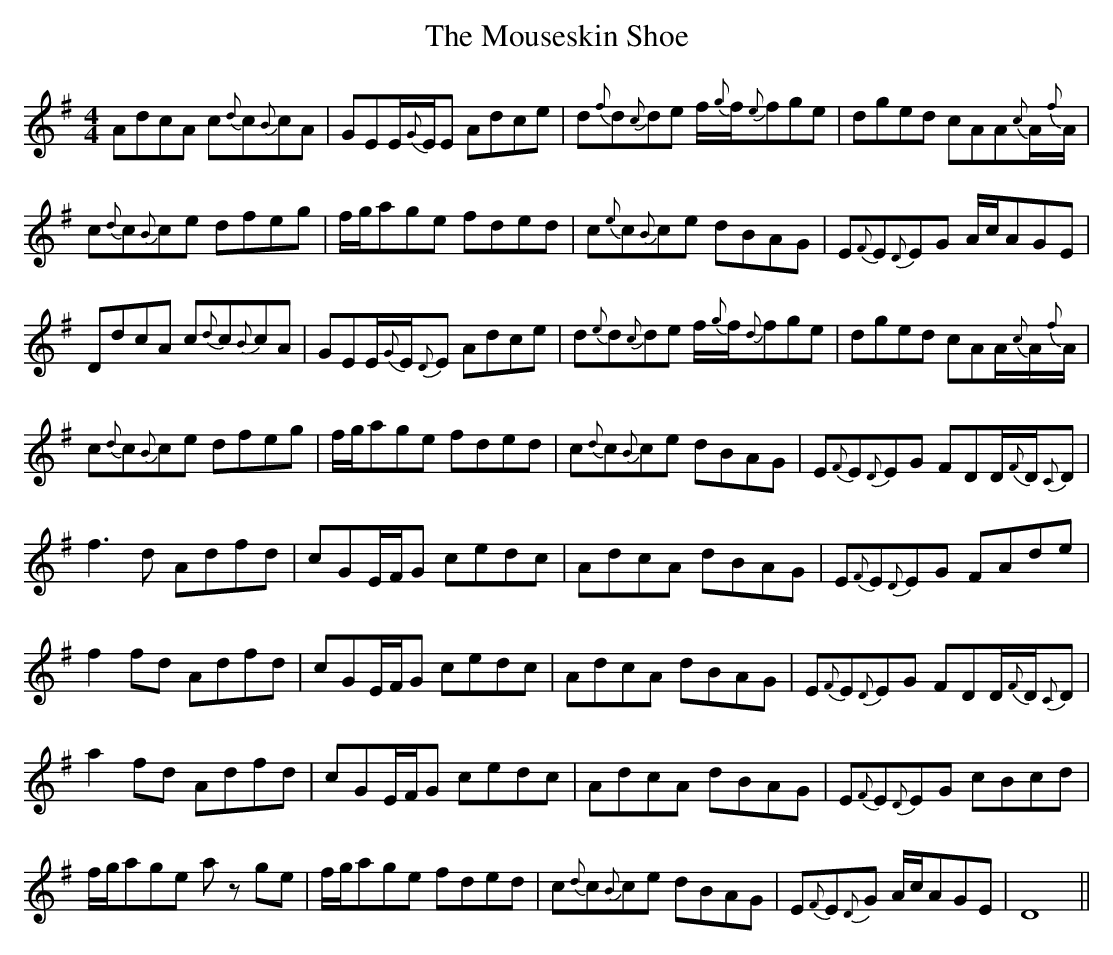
X:1
T: Mouseskin Shoe, The
M: 4/4
L: 1/8
K: Gmaj
AdcA c{d}c{B}cA | GEE/2{G}E/2E Adce | d{f}d{c}de f/2{g}f/2{e}fge | dged cAA{c}A/2{f}A/2 |
c{d}c{B}ce dfeg | f/2g/2age fded | c{e}c{B}ce dBAG| E{F}E{D}EG A/2c/2AGE |
DdcA c{d}c{B}cA | GEE/2{G}E/2{D}E Adce | d{e}d{c}de f/2{g}f/2{d}fge | dged cAA/2{c}A/2{f}A/2|
c{d}c{B}ce dfeg | f/2g/2age fded | c{d}c{B}ce dBAG | E{F}E{D}EG FDD/2{F}D/2{C}D |
f3 d Adfd | cGE/2F/2G cedc | AdcA dBAG | E{F}E{D}EG FAde |
f2 fd Adfd | cGE/2F/2G cedc | AdcA dBAG | E{F}E{D}EG FDD/2{F}D/2{C}D |
a2 fd Adfd | cGE/2F/2G cedc | AdcA dBAG | E{F}E{D}EG cBcd |
f/2g/2age az ge | f/2g/2age fded | c{d}c{B}ce dBAG | E{F}E{D}G A/2c/2AGE | D8 ||
